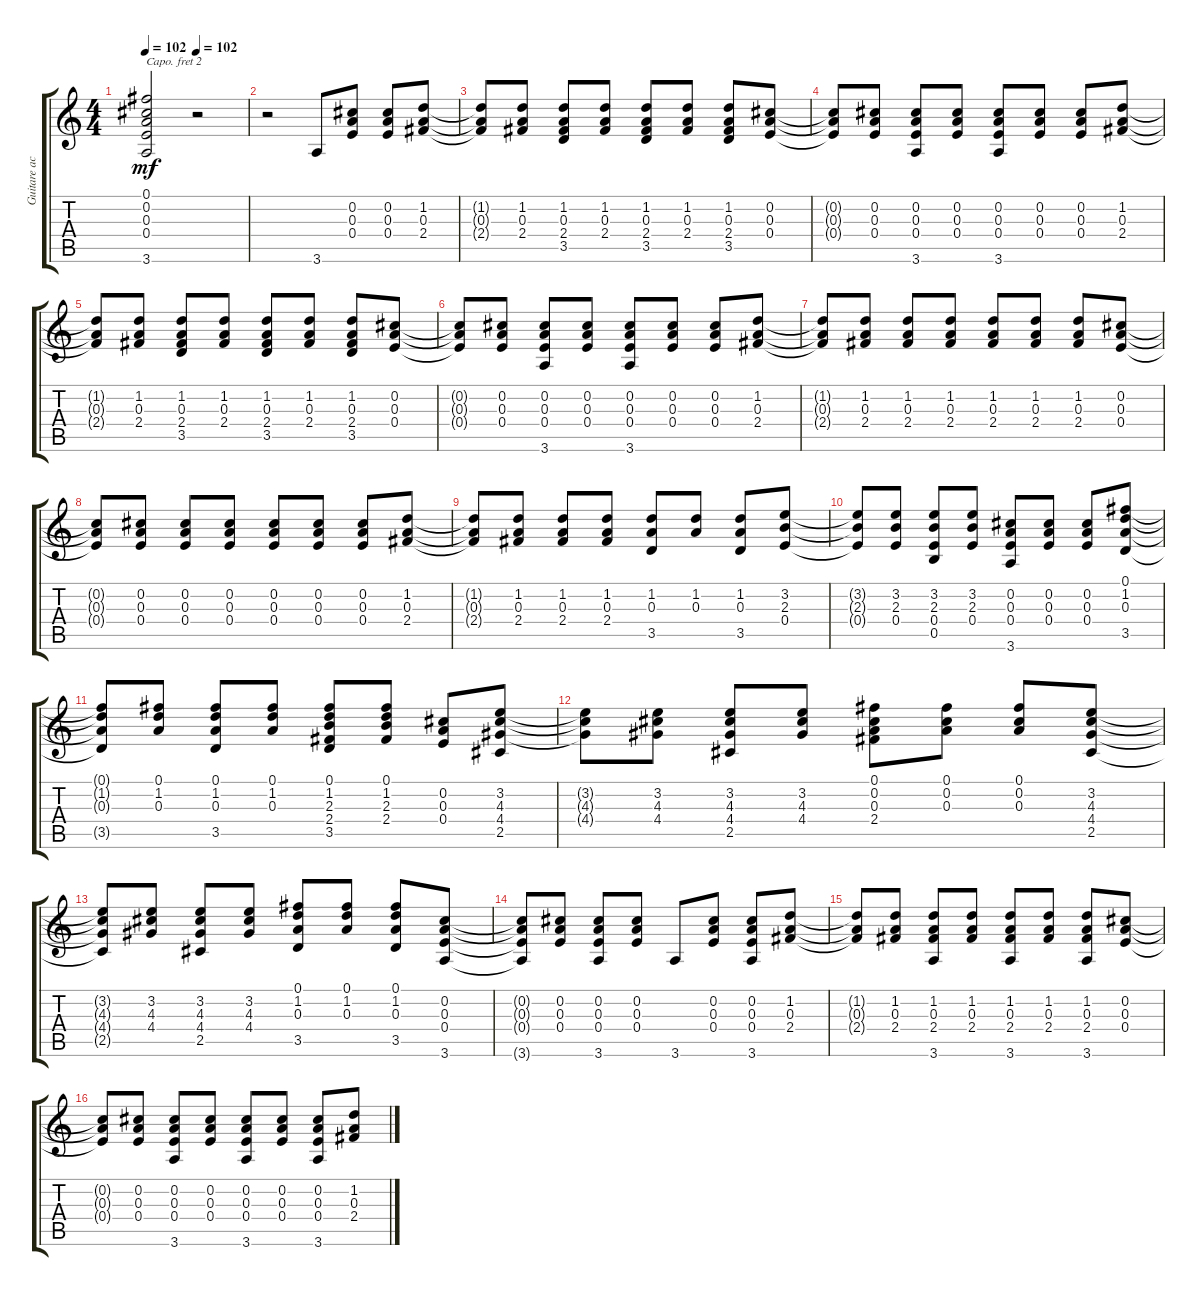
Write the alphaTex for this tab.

\track ("Guitare acoustique" "Guitare ac") {instrument acousticguitarsteel}
\staff {score tabs}
\capo 2
\tuning (E4 B3 G3 D3 A2 E2) {hide}
\ts (4 4)
\tempo 102
\tempo (102 0.5)
\clef g2
\ks c
(0.1{t} 0.2{t} 0.3{t} 0.4{t} 3.6{t}).2{dy mf} r.2 |
r.2 3.6.8 (0.2 0.3 0.4).8 (0.2 0.3 0.4).8 (1.2 0.3 2.4).8 |
(1.2{t} 0.3{t} 2.4{t}).8 (1.2 0.3 2.4).8 (1.2 0.3 2.4 3.5).8 (1.2 0.3 2.4).8 (1.2 0.3 2.4 3.5).8 (1.2 0.3 2.4).8 (1.2 0.3 2.4 3.5).8 (0.2 0.3 0.4).8 |
(0.2{t} 0.3{t} 0.4{t}).8 (0.2 0.3 0.4).8 (0.2 0.3 0.4 3.6).8 (0.2 0.3 0.4).8 (0.2 0.3 0.4 3.6).8 (0.2 0.3 0.4).8 (0.2 0.3 0.4).8 (1.2 0.3 2.4).8 |
(1.2{t} 0.3{t} 2.4{t}).8 (1.2 0.3 2.4).8 (1.2 0.3 2.4 3.5).8 (1.2 0.3 2.4).8 (1.2 0.3 2.4 3.5).8 (1.2 0.3 2.4).8 (1.2 0.3 2.4 3.5).8 (0.2 0.3 0.4).8 |
(0.2{t} 0.3{t} 0.4{t}).8 (0.2 0.3 0.4).8 (0.2 0.3 0.4 3.6).8 (0.2 0.3 0.4).8 (0.2 0.3 0.4 3.6).8 (0.2 0.3 0.4).8 (0.2 0.3 0.4).8 (1.2 0.3 2.4).8 |
(1.2{t} 0.3{t} 2.4{t}).8 (1.2 0.3 2.4).8 (1.2 0.3 2.4).8 (1.2 0.3 2.4).8 (1.2 0.3 2.4).8 (1.2 0.3 2.4).8 (1.2 0.3 2.4).8 (0.2 0.3 0.4).8 |
(0.2{t} 0.3{t} 0.4{t}).8 (0.2 0.3 0.4).8 (0.2 0.3 0.4).8 (0.2 0.3 0.4).8 (0.2 0.3 0.4).8 (0.2 0.3 0.4).8 (0.2 0.3 0.4).8 (1.2 0.3 2.4).8 |
(1.2{t} 0.3{t} 2.4{t}).8 (1.2 0.3 2.4).8 (1.2 0.3 2.4).8 (1.2 0.3 2.4).8 (1.2 0.3 3.5).8 (1.2 0.3).8 (1.2 0.3 3.5).8 (3.2 2.3 0.4).8 |
(3.2{t} 2.3{t} 0.4{t}).8 (3.2 2.3 0.4).8 (3.2 2.3 0.4 0.5).8 (3.2 2.3 0.4).8 (0.2 0.3 0.4 3.6).8 (0.2 0.3 0.4).8 (0.2 0.3 0.4).8 (0.1 1.2 0.3 3.5).8 |
(0.1{t} 1.2{t} 0.3{t} 3.5{t}).8 (0.1 1.2 0.3).8 (0.1 1.2 0.3 3.5).8 (0.1 1.2 0.3).8 (0.1 1.2 2.3 2.4 3.5).8 (0.1 1.2 2.3 2.4).8 (0.2 0.3 0.4).8 (3.2 4.3 4.4 2.5).8 |
(3.2{t} 4.3{t} 4.4{t}).8 (3.2 4.3 4.4).8 (3.2 4.3 4.4 2.5).8 (3.2 4.3 4.4).8 (0.1 0.2 0.3 2.4).8 (0.1 0.2 0.3).8 (0.1 0.2 0.3).8 (3.2 4.3 4.4 2.5).8 |
(3.2{t} 4.3{t} 4.4{t} 2.5{t}).8 (3.2 4.3 4.4).8 (3.2 4.3 4.4 2.5).8 (3.2 4.3 4.4).8 (0.1 1.2 0.3 3.5).8 (0.1 1.2 0.3).8 (0.1 1.2 0.3 3.5).8 (0.2 0.3 0.4 3.6).8 |
(0.2{t} 0.3{t} 0.4{t} 3.6{t}).8 (0.2 0.3 0.4).8 (0.2 0.3 0.4 3.6).8 (0.2 0.3 0.4).8 3.6.8 (0.2 0.3 0.4).8 (0.2 0.3 0.4 3.6).8 (1.2 0.3 2.4).8 |
(1.2{t} 0.3{t} 2.4{t}).8 (1.2 0.3 2.4).8 (1.2 0.3 2.4 3.6).8 (1.2 0.3 2.4).8 (1.2 0.3 2.4 3.6).8 (1.2 0.3 2.4).8 (1.2 0.3 2.4 3.6).8 (0.2 0.3 0.4).8 |
(0.2{t} 0.3{t} 0.4{t}).8 (0.2 0.3 0.4).8 (0.2 0.3 0.4 3.6).8 (0.2 0.3 0.4).8 (0.2 0.3 0.4 3.6).8 (0.2 0.3 0.4).8 (0.2 0.3 0.4 3.6).8 (1.2 0.3 2.4).8
